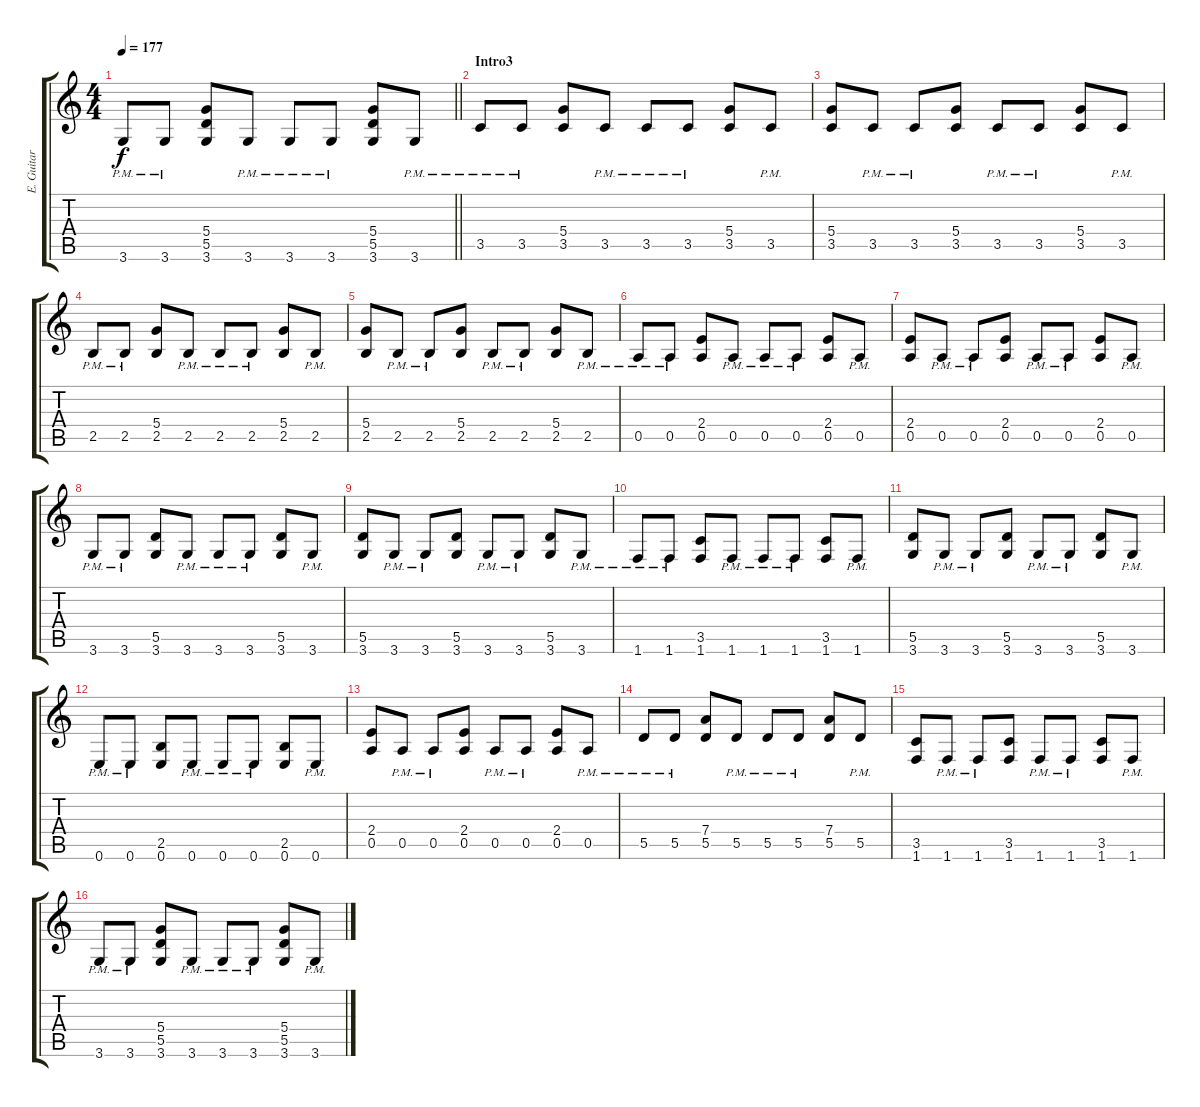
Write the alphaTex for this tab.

\track ("E. Guitar I" "E. Guitar ") {instrument overdrivenguitar}
\staff {score tabs}
\tuning (E4 B3 G3 D3 A2 E2) {hide}
\ts (4 4)
\tempo 177
\clef g2
\barLineRight lightlight
\ks c
3.6{pm}.8{dy f} 3.6{pm}.8 (5.4 5.5 3.6).8 3.6{pm}.8 3.6{pm}.8 3.6{pm}.8 (5.4 5.5 3.6).8 3.6{pm}.8 |
\section ("" "Intro3")
3.5{pm}.8 3.5{pm}.8 (5.4 3.5).8 3.5{pm}.8 3.5{pm}.8 3.5{pm}.8 (5.4 3.5).8 3.5{pm}.8 |
(5.4 3.5).8 3.5{pm}.8 3.5{pm}.8 (5.4 3.5).8 3.5{pm}.8 3.5{pm}.8 (5.4 3.5).8 3.5{pm}.8 |
2.5{pm}.8 2.5{pm}.8 (5.4 2.5).8 2.5{pm}.8 2.5{pm}.8 2.5{pm}.8 (5.4 2.5).8 2.5{pm}.8 |
(5.4 2.5).8 2.5{pm}.8 2.5{pm}.8 (5.4 2.5).8 2.5{pm}.8 2.5{pm}.8 (5.4 2.5).8 2.5{pm}.8 |
0.5{pm}.8 0.5{pm}.8 (2.4 0.5).8 0.5{pm}.8 0.5{pm}.8 0.5{pm}.8 (2.4 0.5).8 0.5{pm}.8 |
(2.4 0.5).8 0.5{pm}.8 0.5{pm}.8 (2.4 0.5).8 0.5{pm}.8 0.5{pm}.8 (2.4 0.5).8 0.5{pm}.8 |
3.6{pm}.8 3.6{pm}.8 (5.5 3.6).8 3.6{pm}.8 3.6{pm}.8 3.6{pm}.8 (5.5 3.6).8 3.6{pm}.8 |
(5.5 3.6).8 3.6{pm}.8 3.6{pm}.8 (5.5 3.6).8 3.6{pm}.8 3.6{pm}.8 (5.5 3.6).8 3.6{pm}.8 |
1.6{pm}.8 1.6{pm}.8 (3.5 1.6).8 1.6{pm}.8 1.6{pm}.8 1.6{pm}.8 (3.5 1.6).8 1.6{pm}.8 |
(5.5 3.6).8 3.6{pm}.8 3.6{pm}.8 (5.5 3.6).8 3.6{pm}.8 3.6{pm}.8 (5.5 3.6).8 3.6{pm}.8 |
0.6{pm}.8 0.6{pm}.8 (2.5 0.6).8 0.6{pm}.8 0.6{pm}.8 0.6{pm}.8 (2.5 0.6).8 0.6{pm}.8 |
(2.4 0.5).8 0.5{pm}.8 0.5{pm}.8 (2.4 0.5).8 0.5{pm}.8 0.5{pm}.8 (2.4 0.5).8 0.5{pm}.8 |
5.5{pm}.8 5.5{pm}.8 (7.4 5.5).8 5.5{pm}.8 5.5{pm}.8 5.5{pm}.8 (7.4 5.5).8 5.5{pm}.8 |
(3.5 1.6).8 1.6{pm}.8 1.6{pm}.8 (3.5 1.6).8 1.6{pm}.8 1.6{pm}.8 (3.5 1.6).8 1.6{pm}.8 |
3.6{pm}.8 3.6{pm}.8 (5.4 5.5 3.6).8 3.6{pm}.8 3.6{pm}.8 3.6{pm}.8 (5.4 5.5 3.6).8 3.6{pm}.8
